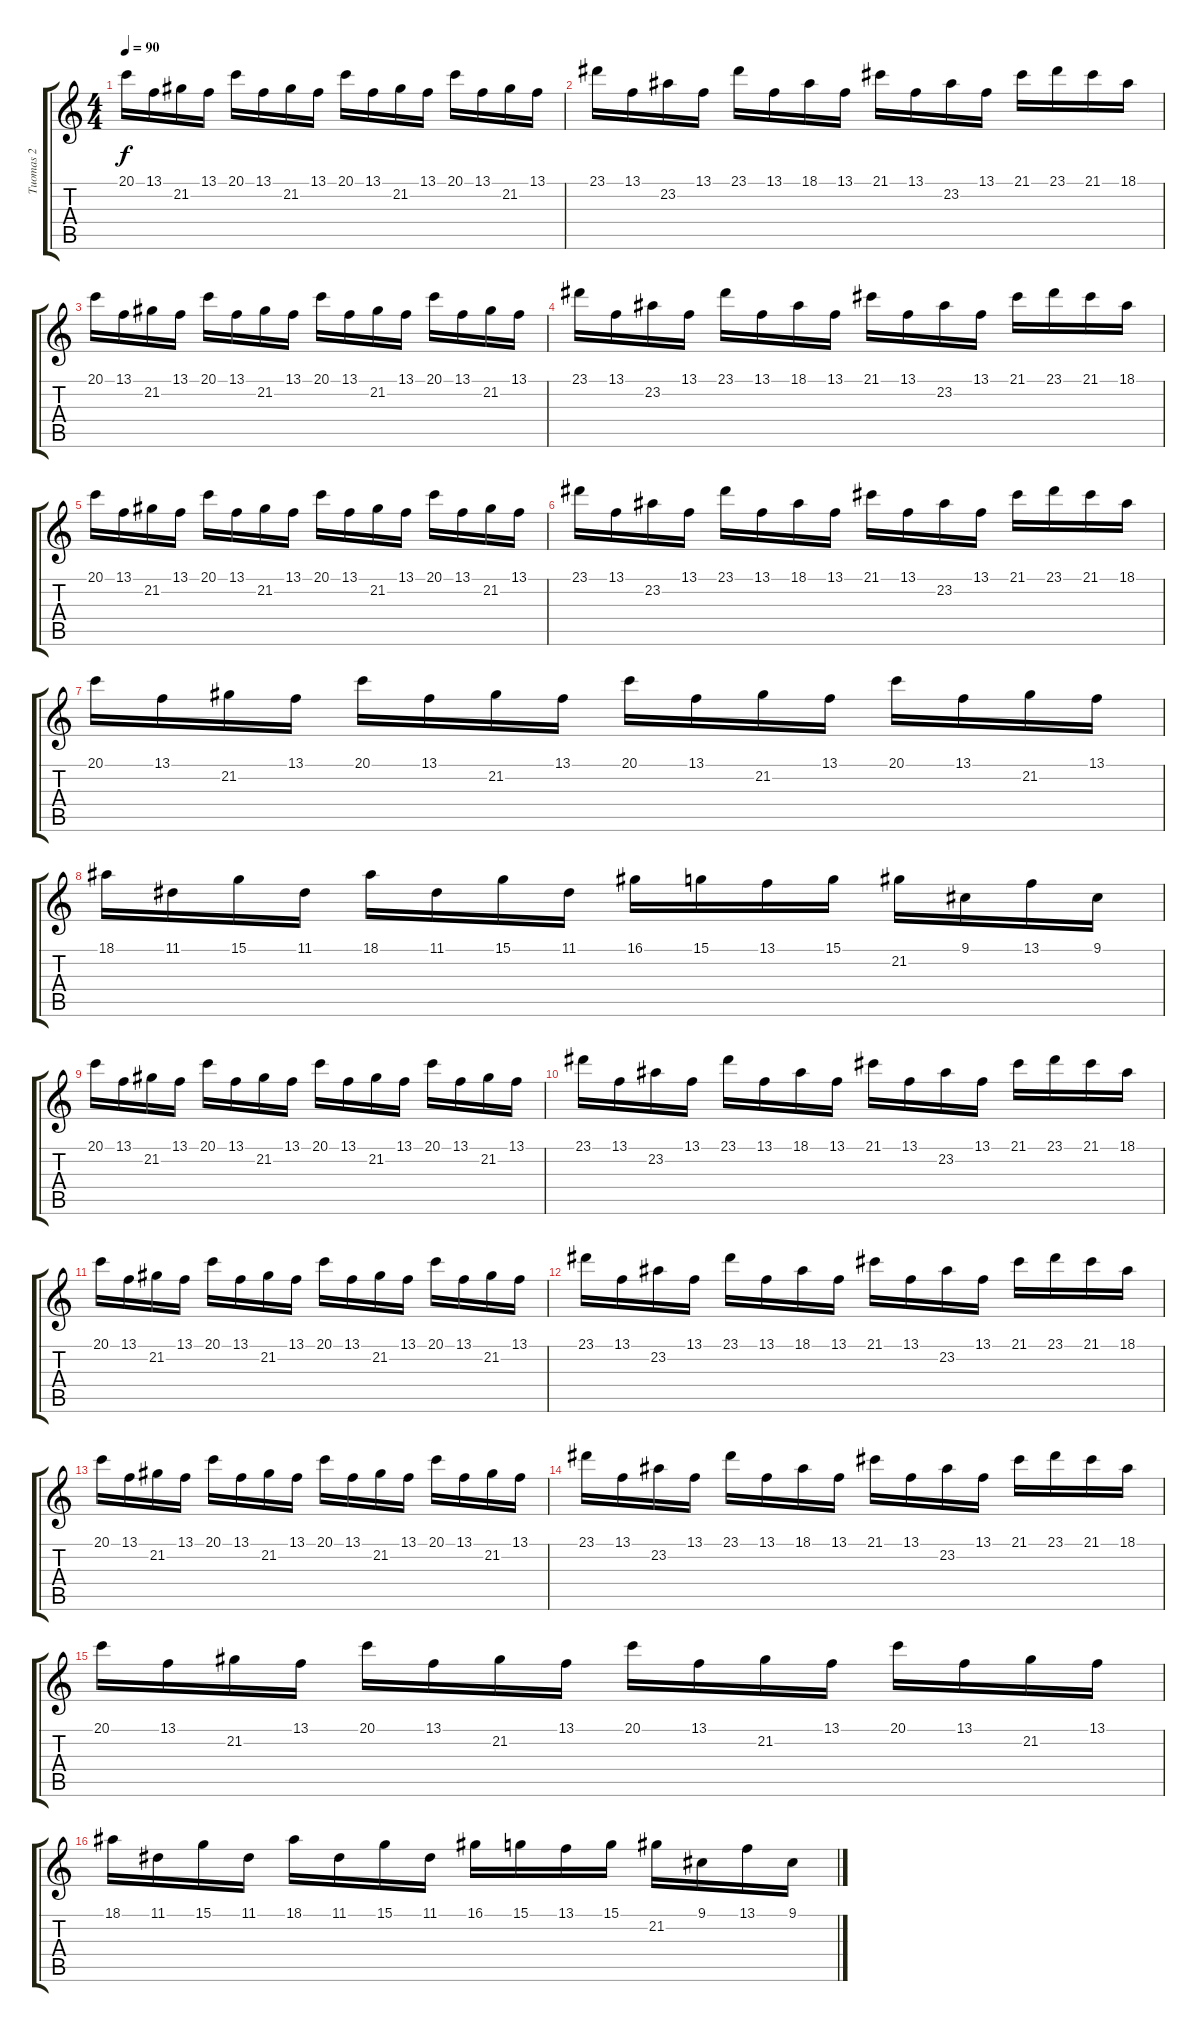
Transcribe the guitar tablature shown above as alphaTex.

\track ("Tuomas 2" "Tuomas 2") {instrument stringensemble1}
\staff {score tabs}
\tuning (E4 B3 G3 D3 A2 E2) {hide}
\ts (4 4)
\tempo 90
\clef g2
\ks c
20.1.16{dy f volume 8} 13.1.16 21.2.16 13.1.16 20.1.16 13.1.16 21.2.16 13.1.16 20.1.16 13.1.16 21.2.16 13.1.16 20.1.16 13.1.16 21.2.16 13.1.16 |
23.1.16 13.1.16 23.2.16 13.1.16 23.1.16 13.1.16 18.1.16 13.1.16 21.1.16 13.1.16 23.2.16 13.1.16 21.1.16 23.1.16 21.1.16 18.1.16 |
20.1.16 13.1.16 21.2.16 13.1.16 20.1.16 13.1.16 21.2.16 13.1.16 20.1.16 13.1.16 21.2.16 13.1.16 20.1.16 13.1.16 21.2.16 13.1.16 |
23.1.16 13.1.16 23.2.16 13.1.16 23.1.16 13.1.16 18.1.16 13.1.16 21.1.16 13.1.16 23.2.16 13.1.16 21.1.16 23.1.16 21.1.16 18.1.16 |
20.1.16 13.1.16 21.2.16 13.1.16 20.1.16 13.1.16 21.2.16 13.1.16 20.1.16 13.1.16 21.2.16 13.1.16 20.1.16 13.1.16 21.2.16 13.1.16 |
23.1.16 13.1.16 23.2.16 13.1.16 23.1.16 13.1.16 18.1.16 13.1.16 21.1.16 13.1.16 23.2.16 13.1.16 21.1.16 23.1.16 21.1.16 18.1.16 |
20.1.16 13.1.16 21.2.16 13.1.16 20.1.16 13.1.16 21.2.16 13.1.16 20.1.16 13.1.16 21.2.16 13.1.16 20.1.16 13.1.16 21.2.16 13.1.16 |
18.1.16 11.1.16 15.1.16 11.1.16 18.1.16 11.1.16 15.1.16 11.1.16 16.1.16 15.1.16 13.1.16 15.1.16 21.2.16 9.1.16 13.1.16 9.1.16 |
20.1.16{volume 0} 13.1.16 21.2.16 13.1.16 20.1.16 13.1.16 21.2.16 13.1.16 20.1.16 13.1.16 21.2.16 13.1.16 20.1.16 13.1.16 21.2.16 13.1.16 |
23.1.16 13.1.16 23.2.16 13.1.16 23.1.16 13.1.16 18.1.16 13.1.16 21.1.16 13.1.16 23.2.16 13.1.16 21.1.16 23.1.16 21.1.16 18.1.16 |
20.1.16 13.1.16 21.2.16 13.1.16 20.1.16 13.1.16 21.2.16 13.1.16 20.1.16 13.1.16 21.2.16 13.1.16 20.1.16 13.1.16 21.2.16 13.1.16 |
23.1.16 13.1.16 23.2.16 13.1.16 23.1.16 13.1.16 18.1.16 13.1.16 21.1.16 13.1.16 23.2.16 13.1.16 21.1.16 23.1.16 21.1.16 18.1.16 |
20.1.16 13.1.16 21.2.16 13.1.16 20.1.16 13.1.16 21.2.16 13.1.16 20.1.16 13.1.16 21.2.16 13.1.16 20.1.16 13.1.16 21.2.16 13.1.16 |
23.1.16 13.1.16 23.2.16 13.1.16 23.1.16 13.1.16 18.1.16 13.1.16 21.1.16 13.1.16 23.2.16 13.1.16 21.1.16 23.1.16 21.1.16 18.1.16 |
20.1.16 13.1.16 21.2.16 13.1.16 20.1.16 13.1.16 21.2.16 13.1.16 20.1.16 13.1.16 21.2.16 13.1.16 20.1.16 13.1.16 21.2.16 13.1.16 |
18.1.16 11.1.16 15.1.16 11.1.16 18.1.16 11.1.16 15.1.16 11.1.16 16.1.16 15.1.16 13.1.16 15.1.16 21.2.16 9.1.16 13.1.16 9.1.16
